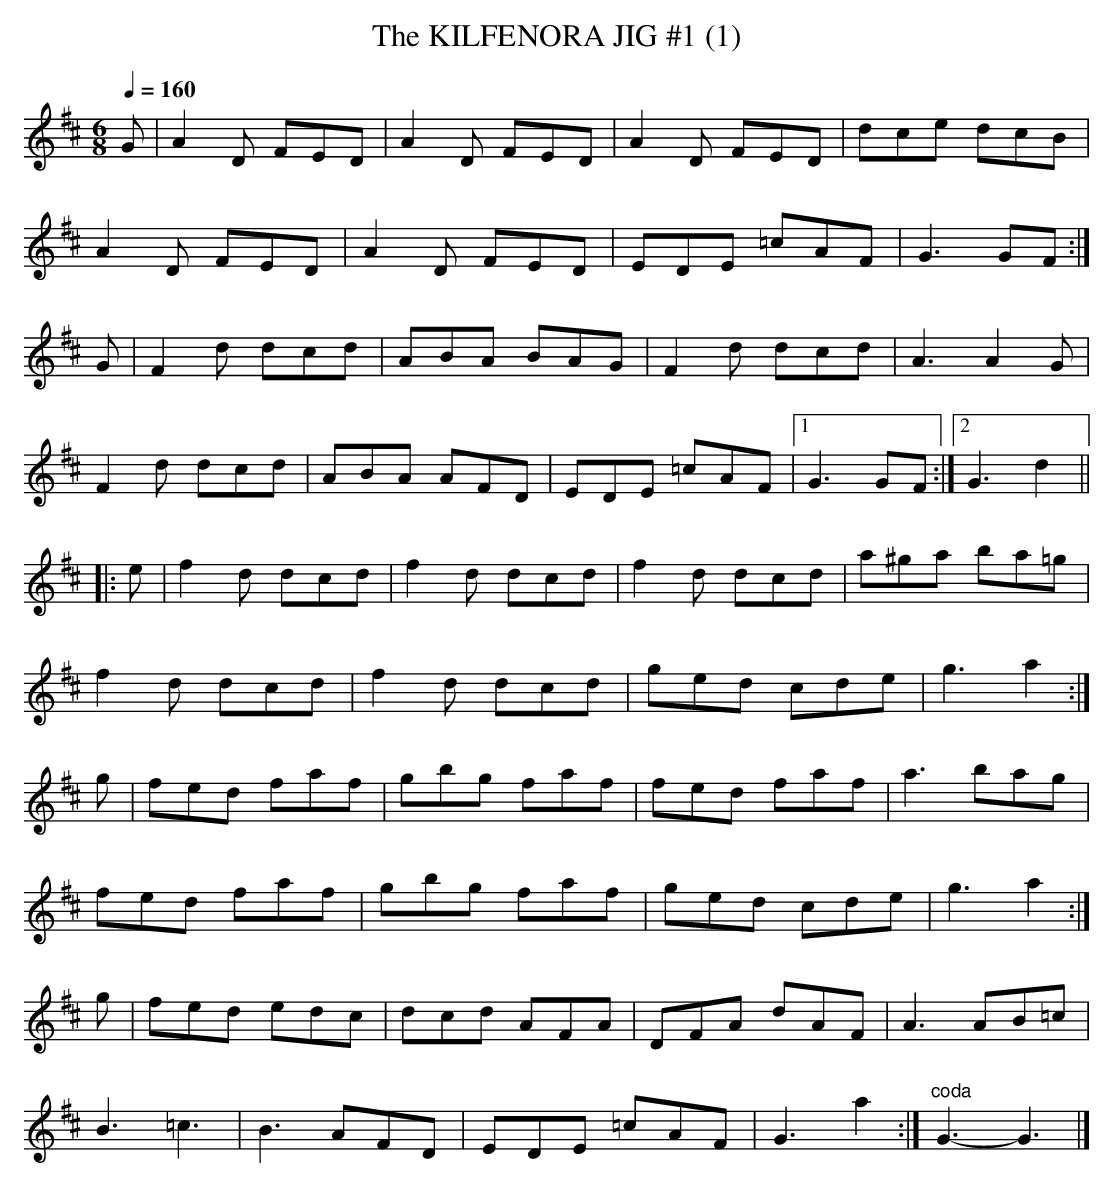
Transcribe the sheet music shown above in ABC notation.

X:1
T:KILFENORA JIG #1 (1), The
M:6/8
L:1/8
Q:1/4=160
K:D
G|A2D FED|A2D FED|A2D FED|dce dcB|
A2D FED|A2D FED|EDE =cAF|G3 GF :|
G|F2d dcd|ABA BAG|F2d dcd|A3 A2G|
F2d dcd|ABA AFD|EDE =cAF|1 G3 GF :|2 G3 d2||
|:e|f2 d dcd|f2 d dcd|f2 d dcd|a^ga ba=g|
f2 d dcd|f2 d dcd|ged cde|g3 a2 :|
g|fed faf|gbg faf|fed faf|a3 bag|
fed faf|gbg faf|ged cde|g3 a2 :|
g|fed edc|dcd AFA|DFA dAF|A3 AB=c|
B3 =c3|B3 AFD|EDE =cAF|G3 a2 :|\
"^coda"G3-G3|]
